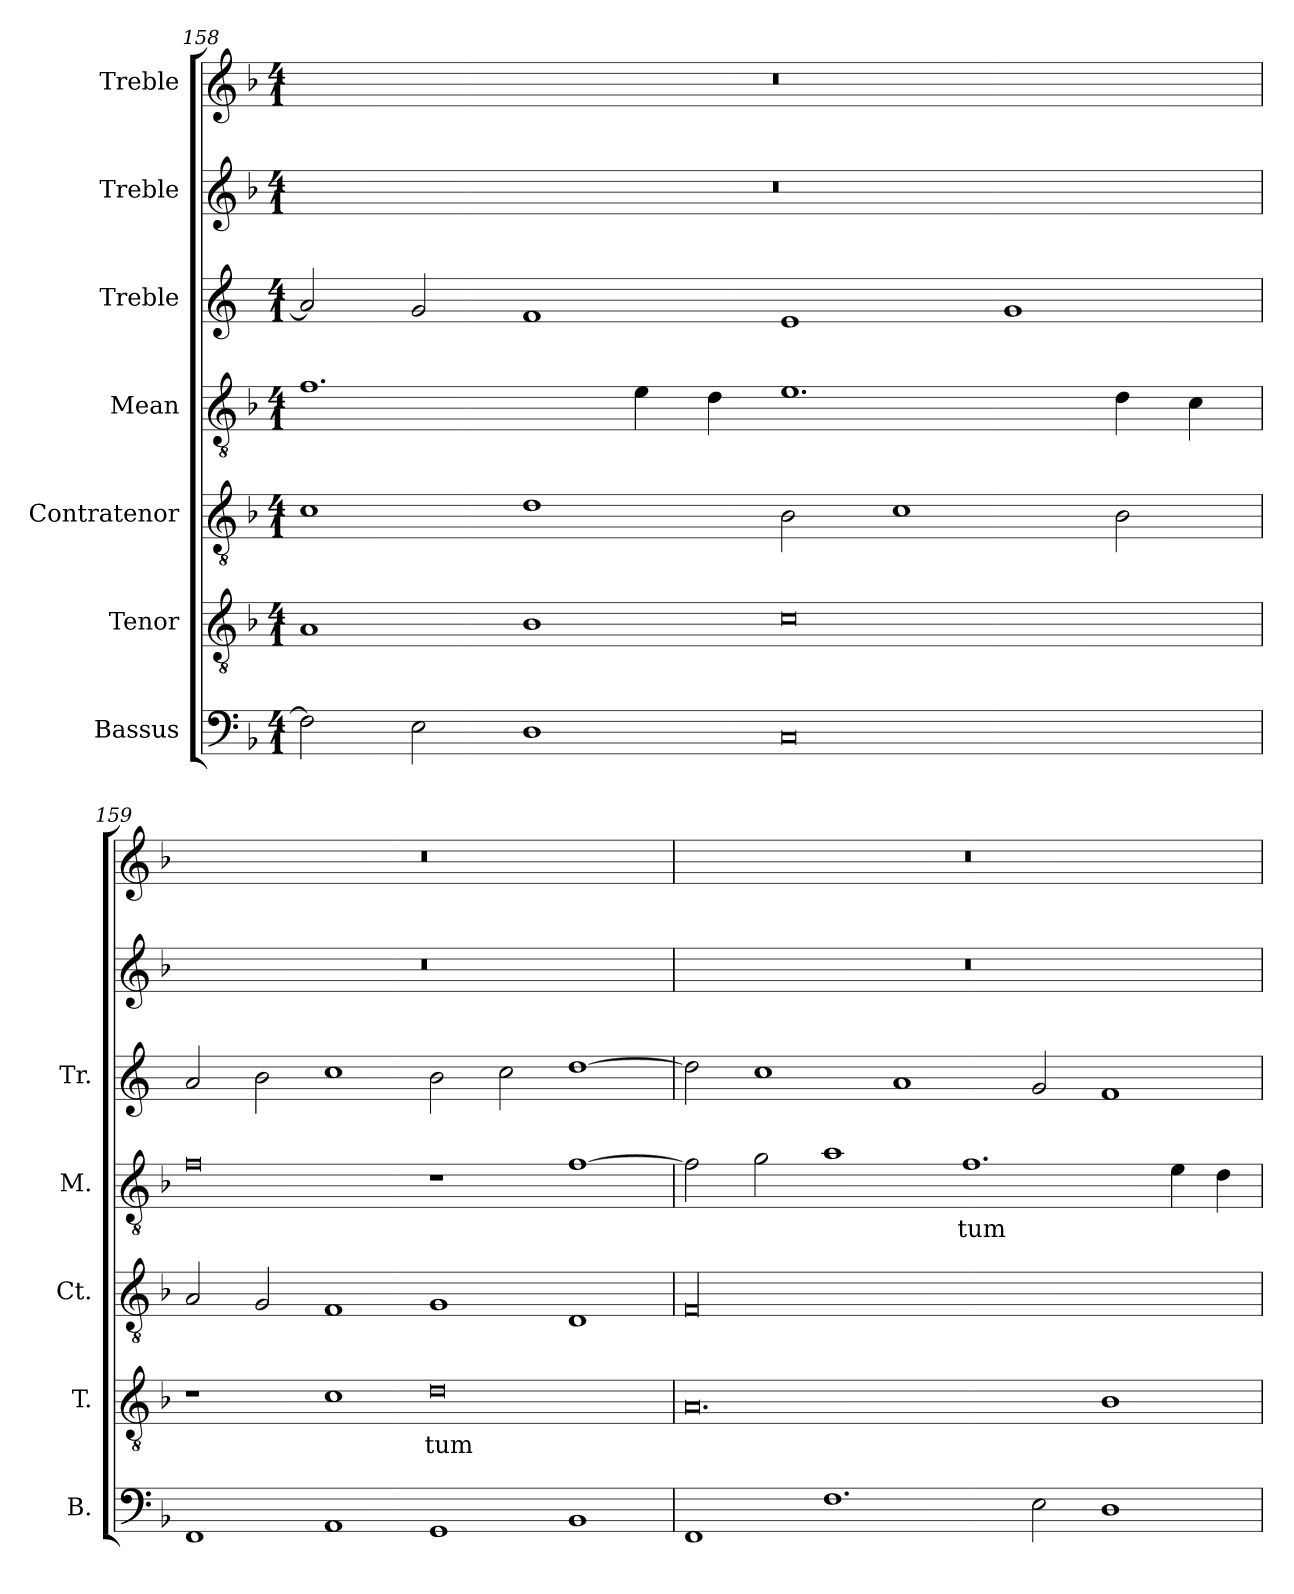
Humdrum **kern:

**kern	**kern	**text	**kern	**kern	**text	**kern	**kern	**kern
*part7	*part6	*part6	*part5	*part4	*part4	*part3	*part2	*part1
*staff7	*staff6	*staff6	*staff5	*staff4	*staff4	*staff3	*staff2	*staff1
*I"Bassus	*I"Tenor	*	*I"Contratenor	*I"Mean	*	*I"Treble	*I"Treble	*I"Treble
*I'B.	*I'T.	*	*I'Ct.	*I'M.	*	*I'Tr.	*	*
!!LO:LB:g=z
*clefF4	*clefGv2	*	*clefGv2	*clefGv2	*	*clefG2	*clefG2	*clefG2
*	*ITrd7c12	*	*ITrd7c12	*ITrd7c12	*	*	*	*
*k[b-]	*k[b-]	*	*k[b-]	*k[b-]	*	*k[]	*k[b-]	*k[b-]
*F:	*F:	*	*F:	*F:	*	*	*F:	*F:
*M4/1	*M4/1	*	*M4/1	*M4/1	*	*M4/1	*M4/1	*M4/1
=158	=158	=158	=158	=158	=158	=158	=158	=158
!	!	!	!	!	!	!	!LO:N:vis=1	!LO:N:vis=1
2Fi\]	1AAi	.	1Ci	1.Fi	.	2ai/]	00r	00r
2Ei\	.	.	.	.	.	2gi/	.	.
1Di	1BB-i	.	1Di	.	.	1fi	.	.
.	.	.	.	4Ei\	.	.	.	.
.	.	.	.	4Di\	.	.	.	.
0Ci	0Ci	.	2BB-i\	1.Ei	.	1ei	.	.
.	.	.	1Ci	.	.	.	.	.
.	.	.	.	.	.	1gi	.	.
.	.	.	2BB-i\	4Di\	.	.	.	.
.	.	.	.	4Ci\	.	.	.	.
=159`	=159`	=159`	=159`	=159`	=159`	=159`	=159`	=159`
!	!	!	!	!	!	!	!LO:N:vis=1	!LO:N:vis=1
1FFi	1r	.	2AAi/	0Fi	.	2ai/	00r	00r
.	.	.	2GGi/	.	.	2bi\	.	.
1AAi	1Ci	.	1FFi	.	.	1cci	.	.
!	!	!LO:LY:b:color=#000000	!	!	!	!	!	!
1GGi	0Di	-tum	1GGi	1r	.	2bi\	.	.
.	.	.	.	.	.	2cci\	.	.
1BB-i	.	.	1DDi	[>1Fi	.	[>1ddi	.	.
=160`	=160`	=160`	=160`	=160`	=160`	=160`	=160`	=160`
!	!	!	!	!	!	!	!LO:N:vis=1	!LO:N:vis=1
1FFi	0.AAi	.	00FFi	2Fi\]	.	2ddi\]	00r	00r
.	.	.	.	2Gi\	.	1cci	.	.
1.Fi	.	.	.	1Ai	.	.	.	.
.	.	.	.	.	.	1ai	.	.
!	!	!	!	!	!LO:LY:b:color=#000000	!	!	!
.	.	.	.	1.Fi	-tum	.	.	.
2Ei\	.	.	.	.	.	2gi/	.	.
1Di	1BB-i	.	.	.	.	1fi	.	.
.	.	.	.	4Ei\	.	.	.	.
.	.	.	.	4Di\	.	.	.	.
=`	=`	=`	=`	=`	=`	=`	=`	=`
*-	*-	*-	*-	*-	*-	*-	*-	*-
